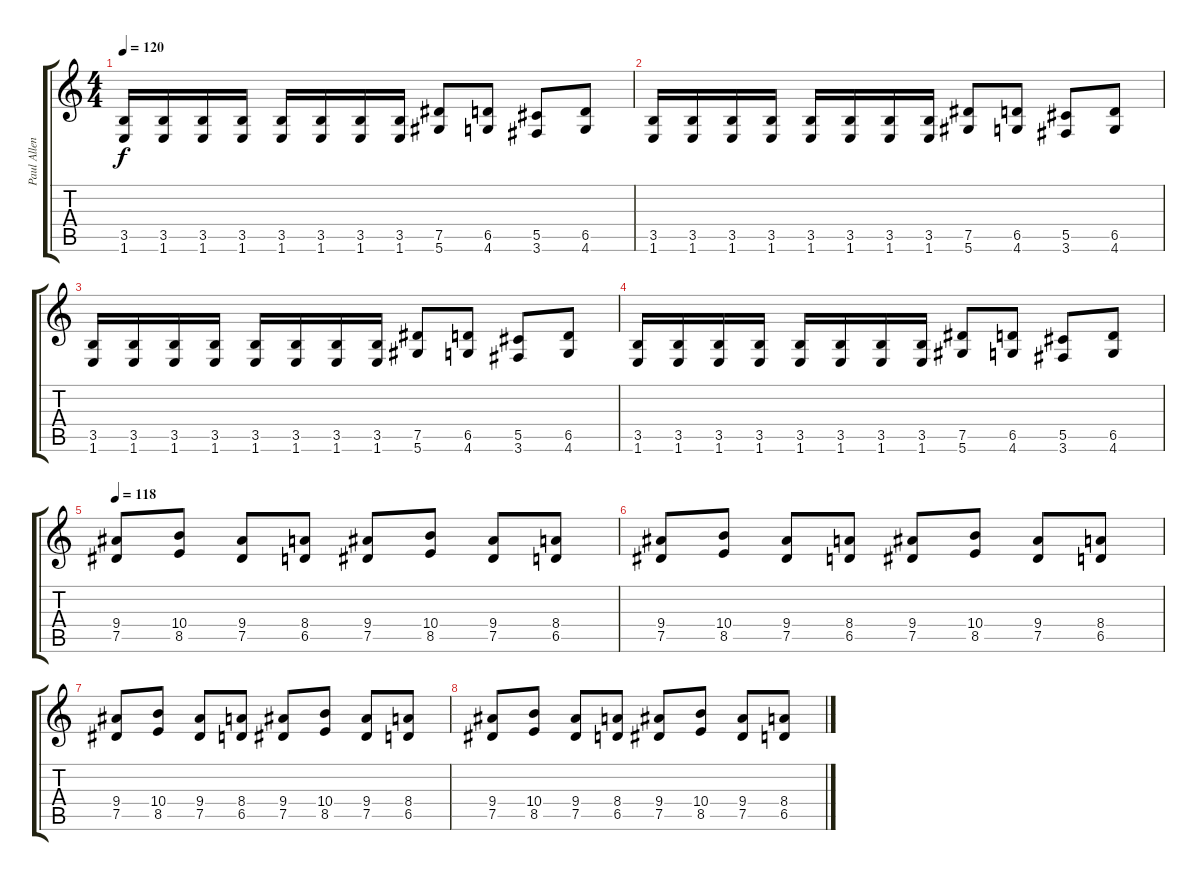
\track ("Paul Allender" "Paul Allen") {instrument overdrivenguitar}
\staff {score tabs}
\tuning (Eb4 Bb3 Gb3 Db3 Ab2 Eb2) {hide}
\ts (4 4)
\tempo 120
\clef g2
\ks c
(3.5 1.6).16{dy f} (3.5 1.6).16 (3.5 1.6).16 (3.5 1.6).16 (3.5 1.6).16 (3.5 1.6).16 (3.5 1.6).16 (3.5 1.6).16 (7.5 5.6).8 (6.5 4.6).8 (5.5 3.6).8 (6.5 4.6).8 |
(3.5 1.6).16 (3.5 1.6).16 (3.5 1.6).16 (3.5 1.6).16 (3.5 1.6).16 (3.5 1.6).16 (3.5 1.6).16 (3.5 1.6).16 (7.5 5.6).8 (6.5 4.6).8 (5.5 3.6).8 (6.5 4.6).8 |
(3.5 1.6).16 (3.5 1.6).16 (3.5 1.6).16 (3.5 1.6).16 (3.5 1.6).16 (3.5 1.6).16 (3.5 1.6).16 (3.5 1.6).16 (7.5 5.6).8 (6.5 4.6).8 (5.5 3.6).8 (6.5 4.6).8 |
(3.5 1.6).16 (3.5 1.6).16 (3.5 1.6).16 (3.5 1.6).16 (3.5 1.6).16 (3.5 1.6).16 (3.5 1.6).16 (3.5 1.6).16 (7.5 5.6).8 (6.5 4.6).8 (5.5 3.6).8 (6.5 4.6).8 |
\tempo 118
(9.4 7.5).8 (10.4 8.5).8 (9.4 7.5).8 (8.4 6.5).8 (9.4 7.5).8 (10.4 8.5).8 (9.4 7.5).8 (8.4 6.5).8 |
(9.4 7.5).8 (10.4 8.5).8 (9.4 7.5).8 (8.4 6.5).8 (9.4 7.5).8 (10.4 8.5).8 (9.4 7.5).8 (8.4 6.5).8 |
(9.4 7.5).8 (10.4 8.5).8 (9.4 7.5).8 (8.4 6.5).8 (9.4 7.5).8 (10.4 8.5).8 (9.4 7.5).8 (8.4 6.5).8 |
(9.4 7.5).8 (10.4 8.5).8 (9.4 7.5).8 (8.4 6.5).8 (9.4 7.5).8 (10.4 8.5).8 (9.4 7.5).8 (8.4 6.5).8
